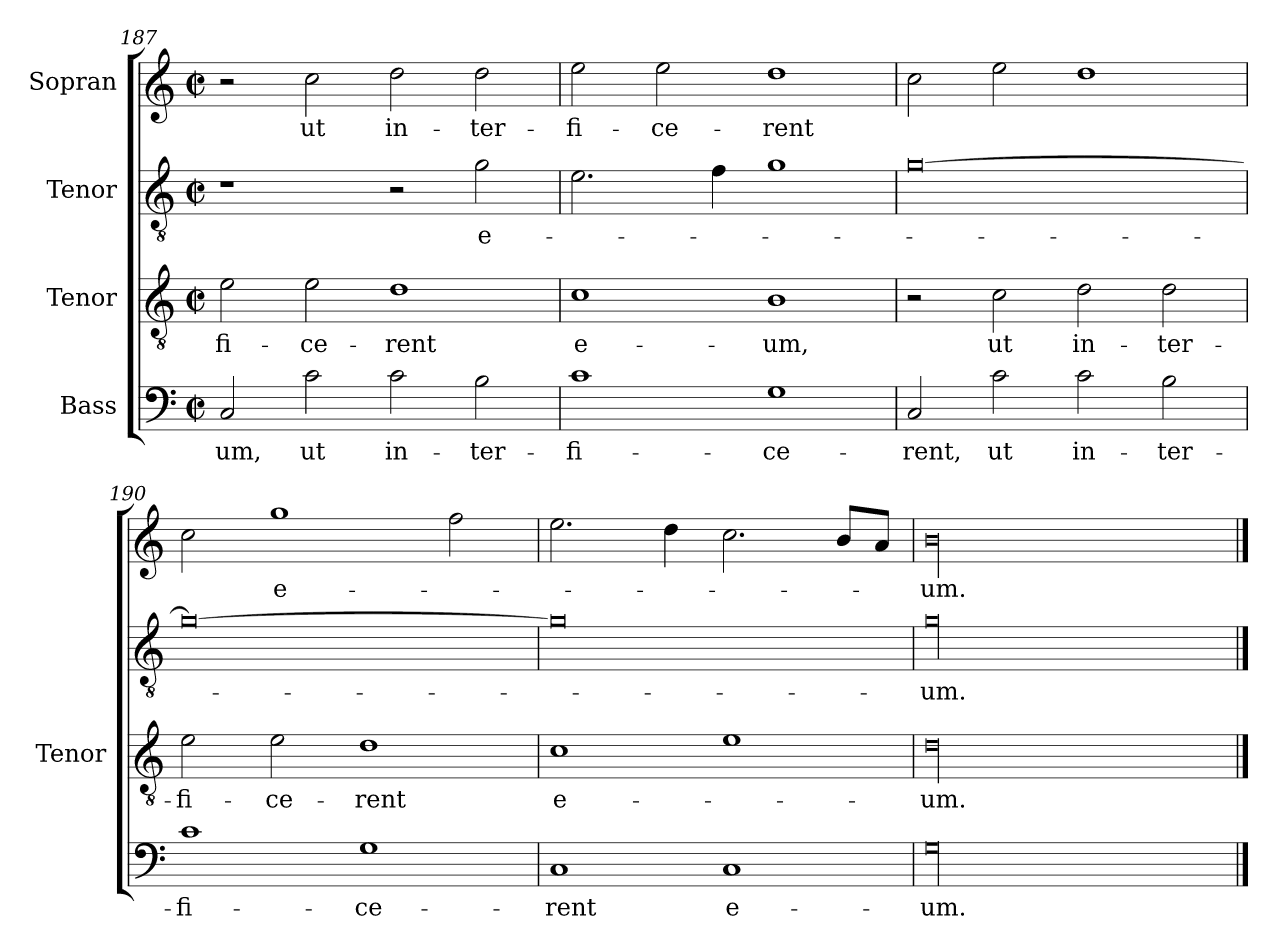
**kern	**text	**kern	**text	**kern	**text	**kern	**text
*part4	*part4	*part3	*part3	*part2	*part2	*part1	*part1
*staff4	*staff4	*staff3	*staff3	*staff2	*staff2	*staff1	*staff1
*I"Bass	*	*I"Tenor	*	*I"Tenor	*	*I"Sopran	*
*	*	*I'Tenor	*	*	*	*	*
*clefF4	*	*clefGv2	*	*clefGv2	*	*clefG2	*
*	*	*ITrd7c12	*	*ITrd7c12	*	*	*
*k[]	*	*k[]	*	*k[]	*	*k[]	*
*M2/2	*	*M2/2	*	*M2/2	*	*M2/2	*
*met(c|)	*	*met(c|)	*	*met(c|)	*	*met(c|)	*
=187	=187	=187	=187	=187	=187	=187	=187
!	!LO:LY:b:color=#000000	!	!	!	!	!	!
!	!	!	!LO:LY:b:color=#000000	!	!	!	!
2Ci/	-um,	2Ei\	-fi-	1r	.	2r	.
!	!LO:LY:b:color=#000000	!	!	!	!	!	!
!	!	!	!LO:LY:b:color=#000000	!	!	!	!
!	!	!	!	!	!	!	!LO:LY:b:color=#000000
2ci\	ut	2Ei\	-ce-	.	.	2cci\	ut
!	!LO:LY:b:color=#000000	!	!	!	!	!	!
!	!	!	!LO:LY:b:color=#000000	!	!	!	!
!	!	!	!	!	!	!	!LO:LY:b:color=#000000
2ci\	in-	1Di	-rent	2r	.	2ddi\	in-
!	!LO:LY:b:color=#000000	!	!	!	!	!	!
!	!	!	!	!	!LO:LY:b:color=#000000	!	!
!	!	!	!	!	!	!	!LO:LY:b:color=#000000
2Bi\	-ter-	.	.	2Gi\	e-	2ddi\	-ter-
=188	=188	=188	=188	=188	=188	=188	=188
!	!LO:LY:b:color=#000000	!	!	!	!	!	!
!	!	!	!LO:LY:b:color=#000000	!	!	!	!
!	!	!	!	!	!	!	!LO:LY:b:color=#000000
1ci	-fi-	1Ci	e-	2.Ei\	.	2eei\	-fi-
!	!	!	!	!	!	!	!LO:LY:b:color=#000000
.	.	.	.	.	.	2eei\	-ce-
.	.	.	.	4Fi\	.	.	.
!	!LO:LY:b:color=#000000	!	!	!	!	!	!
!	!	!	!LO:LY:b:color=#000000	!	!	!	!
!	!	!	!	!	!	!	!LO:LY:b:color=#000000
1Gi	-ce-	1BBi	-um,	1Gi	.	1ddi	-rent
=189	=189	=189	=189	=189	=189	=189	=189
!	!LO:LY:b:color=#000000	!	!	!	!	!	!
2Ci/	-rent,	2r	.	[>0Gi	.	2cci\	.
!	!LO:LY:b:color=#000000	!	!	!	!	!	!
!	!	!	!LO:LY:b:color=#000000	!	!	!	!
2ci\	ut	2Ci\	ut	.	.	2eei\	.
!	!LO:LY:b:color=#000000	!	!	!	!	!	!
!	!	!	!LO:LY:b:color=#000000	!	!	!	!
2ci\	in-	2Di\	in-	.	.	1ddi	.
!	!LO:LY:b:color=#000000	!	!	!	!	!	!
!	!	!	!LO:LY:b:color=#000000	!	!	!	!
2Bi\	-ter-	2Di\	-ter-	.	.	.	.
=190	=190	=190	=190	=190	=190	=190	=190
!	!LO:LY:b:color=#000000	!	!	!	!	!	!
!	!	!	!LO:LY:b:color=#000000	!	!	!	!
1ci	-fi-	2Ei\	-fi-	0Gi_>	.	2cci\	.
!	!	!	!LO:LY:b:color=#000000	!	!	!	!
!	!	!	!	!	!	!	!LO:LY:b:color=#000000
.	.	2Ei\	-ce-	.	.	1ggi	e-
!	!LO:LY:b:color=#000000	!	!	!	!	!	!
!	!	!	!LO:LY:b:color=#000000	!	!	!	!
1Gi	-ce-	1Di	-rent	.	.	.	.
.	.	.	.	.	.	2ffi\	.
=191	=191	=191	=191	=191	=191	=191	=191
!	!LO:LY:b:color=#000000	!	!	!	!	!	!
!	!	!	!LO:LY:b:color=#000000	!	!	!	!
1Ci	-rent	1Ci	e-	0Gi]	.	2.eei\	.
.	.	.	.	.	.	4ddi\	.
!	!LO:LY:b:color=#000000	!	!	!	!	!	!
1Ci	e-	1Ei	.	.	.	2.cci\	.
.	.	.	.	.	.	8bi/L	.
.	.	.	.	.	.	8ai/J	.
=192	=192	=192	=192	=192	=192	=192	=192
!	!LO:LY:b:color=#000000	!	!	!	!	!	!
!	!	!	!LO:LY:b:color=#000000	!	!	!	!
!	!	!	!	!	!LO:LY:b:color=#000000	!	!
!	!	!	!	!	!	!	!LO:LY:b:color=#000000
00Gi	-um.	00Di	-um.	00Gi	-um.	00bi	-um.
==	==	==	==	==	==	==	==
*-	*-	*-	*-	*-	*-	*-	*-
